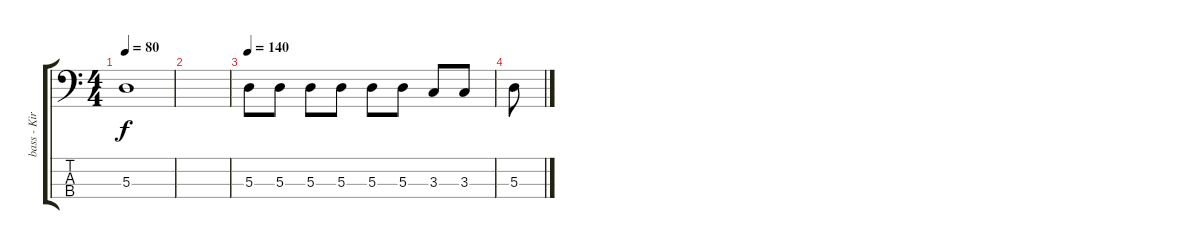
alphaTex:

\track ("bass - Kiril" "bass - Kir") {instrument electricbasspick}
\staff {score tabs}
\tuning (G2 D2 A1 E1) {hide}
\ts (4 4)
\tempo 80
\clef f4
\ks c
5.3.1{dy f} |
|
\tempo 140
5.3.8 5.3.8 5.3.8 5.3.8 5.3.8 5.3.8 3.3.8 3.3.8 |
5.3.8
